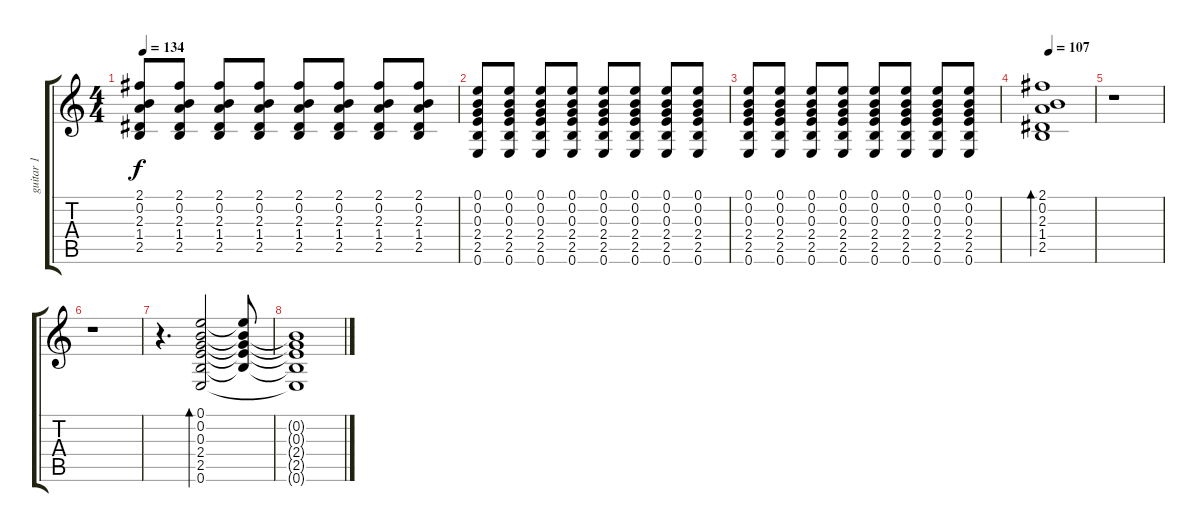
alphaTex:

\track ("guitar 1" "guitar 1") {instrument acousticguitarsteel}
\staff {score tabs}
\tuning (E4 B3 G3 D3 A2 E2) {hide}
\ts (4 4)
\tempo 134
\clef g2
\ks c
(2.1 0.2 2.3 1.4 2.5).8{dy f} (2.1 0.2 2.3 1.4 2.5).8 (2.1 0.2 2.3 1.4 2.5).8 (2.1 0.2 2.3 1.4 2.5).8 (2.1 0.2 2.3 1.4 2.5).8 (2.1 0.2 2.3 1.4 2.5).8 (2.1 0.2 2.3 1.4 2.5).8 (2.1 0.2 2.3 1.4 2.5).8 |
(0.1 0.2 0.3 2.4 2.5 0.6).8 (0.1 0.2 0.3 2.4 2.5 0.6).8 (0.1 0.2 0.3 2.4 2.5 0.6).8 (0.1 0.2 0.3 2.4 2.5 0.6).8 (0.1 0.2 0.3 2.4 2.5 0.6).8 (0.1 0.2 0.3 2.4 2.5 0.6).8 (0.1 0.2 0.3 2.4 2.5 0.6).8 (0.1 0.2 0.3 2.4 2.5 0.6).8 |
(0.1 0.2 0.3 2.4 2.5 0.6).8 (0.1 0.2 0.3 2.4 2.5 0.6).8 (0.1 0.2 0.3 2.4 2.5 0.6).8 (0.1 0.2 0.3 2.4 2.5 0.6).8 (0.1 0.2 0.3 2.4 2.5 0.6).8 (0.1 0.2 0.3 2.4 2.5 0.6).8 (0.1 0.2 0.3 2.4 2.5 0.6).8 (0.1 0.2 0.3 2.4 2.5 0.6).8 |
\tempo 107
(2.1 0.2 2.3 1.4 2.5).1{bd 120} |
r.1 |
r.1 |
r.4{d} (0.1 0.2 0.3 2.4 2.5 0.6).2{bd 120} (0.1{t} 0.2{t} 0.3{t} 2.4{t} 2.5{t}).8 |
(0.2{t} 0.3{t} 2.4{t} 2.5{t} 0.6{t}).1
